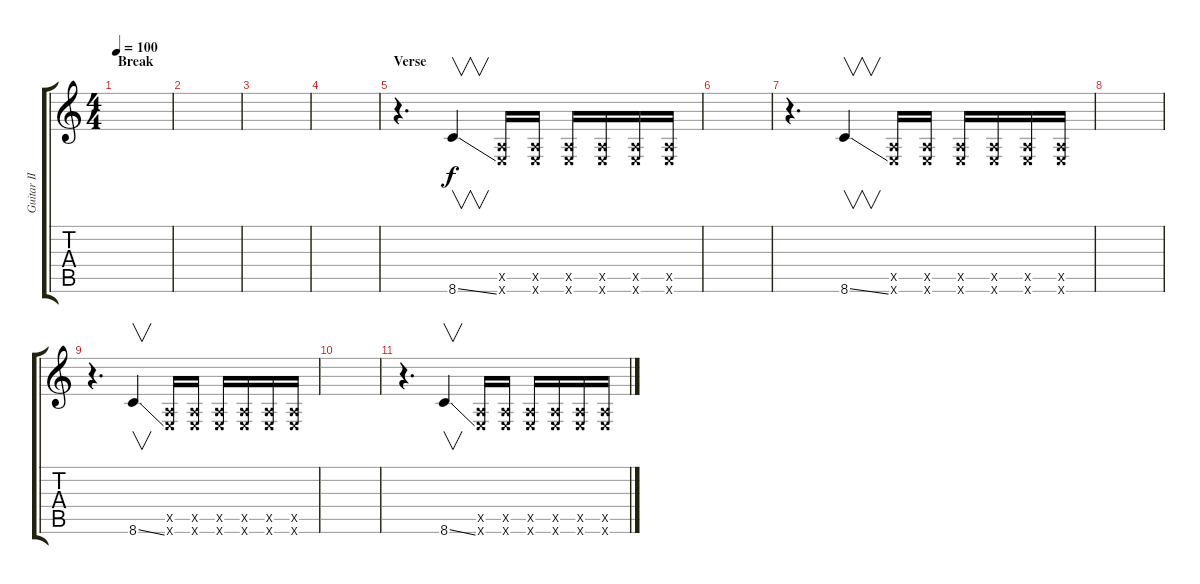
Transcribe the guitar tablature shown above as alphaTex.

\track ("Guitar II" "Guitar II") {instrument overdrivenguitar}
\staff {score tabs}
\tuning (E4 B3 G3 D3 A2 E2) {hide}
\ts (4 4)
\section ("" "Break")
\tempo 100
\clef g2
\ks c
|
|
|
|
\section ("" "Verse")
r.4{d} 8.6{ss}.4{v dy f} (0.5{x} 0.6{x}).16 (0.5{x} 0.6{x}).16 (0.5{x} 0.6{x}).16 (0.5{x} 0.6{x}).16 (0.5{x} 0.6{x}).16 (0.5{x} 0.6{x}).16 |
|
r.4{d} 8.6{ss}.4{v} (0.5{x} 0.6{x}).16 (0.5{x} 0.6{x}).16 (0.5{x} 0.6{x}).16 (0.5{x} 0.6{x}).16 (0.5{x} 0.6{x}).16 (0.5{x} 0.6{x}).16 |
|
r.4{d} 8.6{ss}.4{v} (0.5{x} 0.6{x}).16 (0.5{x} 0.6{x}).16 (0.5{x} 0.6{x}).16 (0.5{x} 0.6{x}).16 (0.5{x} 0.6{x}).16 (0.5{x} 0.6{x}).16 |
|
r.4{d} 8.6{ss}.4{v} (0.5{x} 0.6{x}).16 (0.5{x} 0.6{x}).16 (0.5{x} 0.6{x}).16 (0.5{x} 0.6{x}).16 (0.5{x} 0.6{x}).16 (0.5{x} 0.6{x}).16
